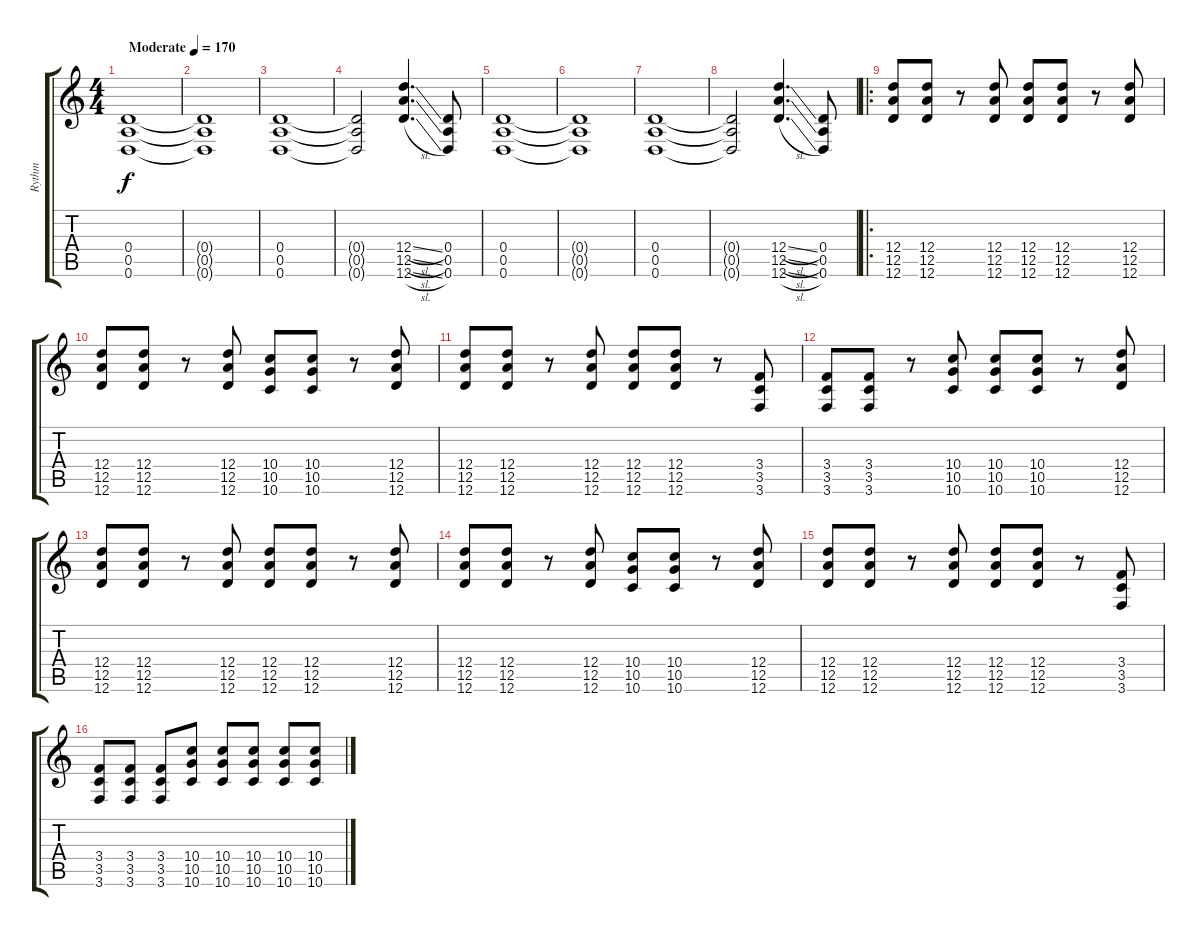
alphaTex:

\track ("Rythm" "Rythm") {instrument overdrivenguitar}
\staff {score tabs}
\tuning (E4 B3 G3 D3 A2 D2) {hide}
\ts (4 4)
\tempo (170 "Moderate")
\clef g2
\ks c
(0.4 0.5 0.6).1{dy f instrument overdrivenguitar} |
(0.4{t} 0.5{t} 0.6{t}).1 |
(0.4 0.5 0.6).1 |
(0.4{t} 0.5{t} 0.6{t}).2 (12.4{sl} 12.5{sl} 12.6{sl}).4{d} (0.4 0.5 0.6).8 |
(0.4 0.5 0.6).1 |
(0.4{t} 0.5{t} 0.6{t}).1 |
(0.4 0.5 0.6).1 |
(0.4{t} 0.5{t} 0.6{t}).2 (12.4{sl} 12.5{sl} 12.6{sl}).4{d} (0.4 0.5 0.6).8 |
\ro
(12.4 12.5 12.6).8 (12.4 12.5 12.6).8 r.8 (12.4 12.5 12.6).8 (12.4 12.5 12.6).8 (12.4 12.5 12.6).8 r.8 (12.4 12.5 12.6).8 |
(12.4 12.5 12.6).8 (12.4 12.5 12.6).8 r.8 (12.4 12.5 12.6).8 (10.4 10.5 10.6).8 (10.4 10.5 10.6).8 r.8 (12.4 12.5 12.6).8 |
(12.4 12.5 12.6).8 (12.4 12.5 12.6).8 r.8 (12.4 12.5 12.6).8 (12.4 12.5 12.6).8 (12.4 12.5 12.6).8 r.8 (3.4 3.5 3.6).8 |
(3.4 3.5 3.6).8 (3.4 3.5 3.6).8 r.8 (10.4 10.5 10.6).8 (10.4 10.5 10.6).8 (10.4 10.5 10.6).8 r.8 (12.4 12.5 12.6).8 |
(12.4 12.5 12.6).8 (12.4 12.5 12.6).8 r.8 (12.4 12.5 12.6).8 (12.4 12.5 12.6).8 (12.4 12.5 12.6).8 r.8 (12.4 12.5 12.6).8 |
(12.4 12.5 12.6).8 (12.4 12.5 12.6).8 r.8 (12.4 12.5 12.6).8 (10.4 10.5 10.6).8 (10.4 10.5 10.6).8 r.8 (12.4 12.5 12.6).8 |
(12.4 12.5 12.6).8 (12.4 12.5 12.6).8 r.8 (12.4 12.5 12.6).8 (12.4 12.5 12.6).8 (12.4 12.5 12.6).8 r.8 (3.4 3.5 3.6).8 |
(3.4 3.5 3.6).8 (3.4 3.5 3.6).8 (3.4 3.5 3.6).8 (10.4 10.5 10.6).8 (10.4 10.5 10.6).8 (10.4 10.5 10.6).8 (10.4 10.5 10.6).8 (10.4 10.5 10.6).8
